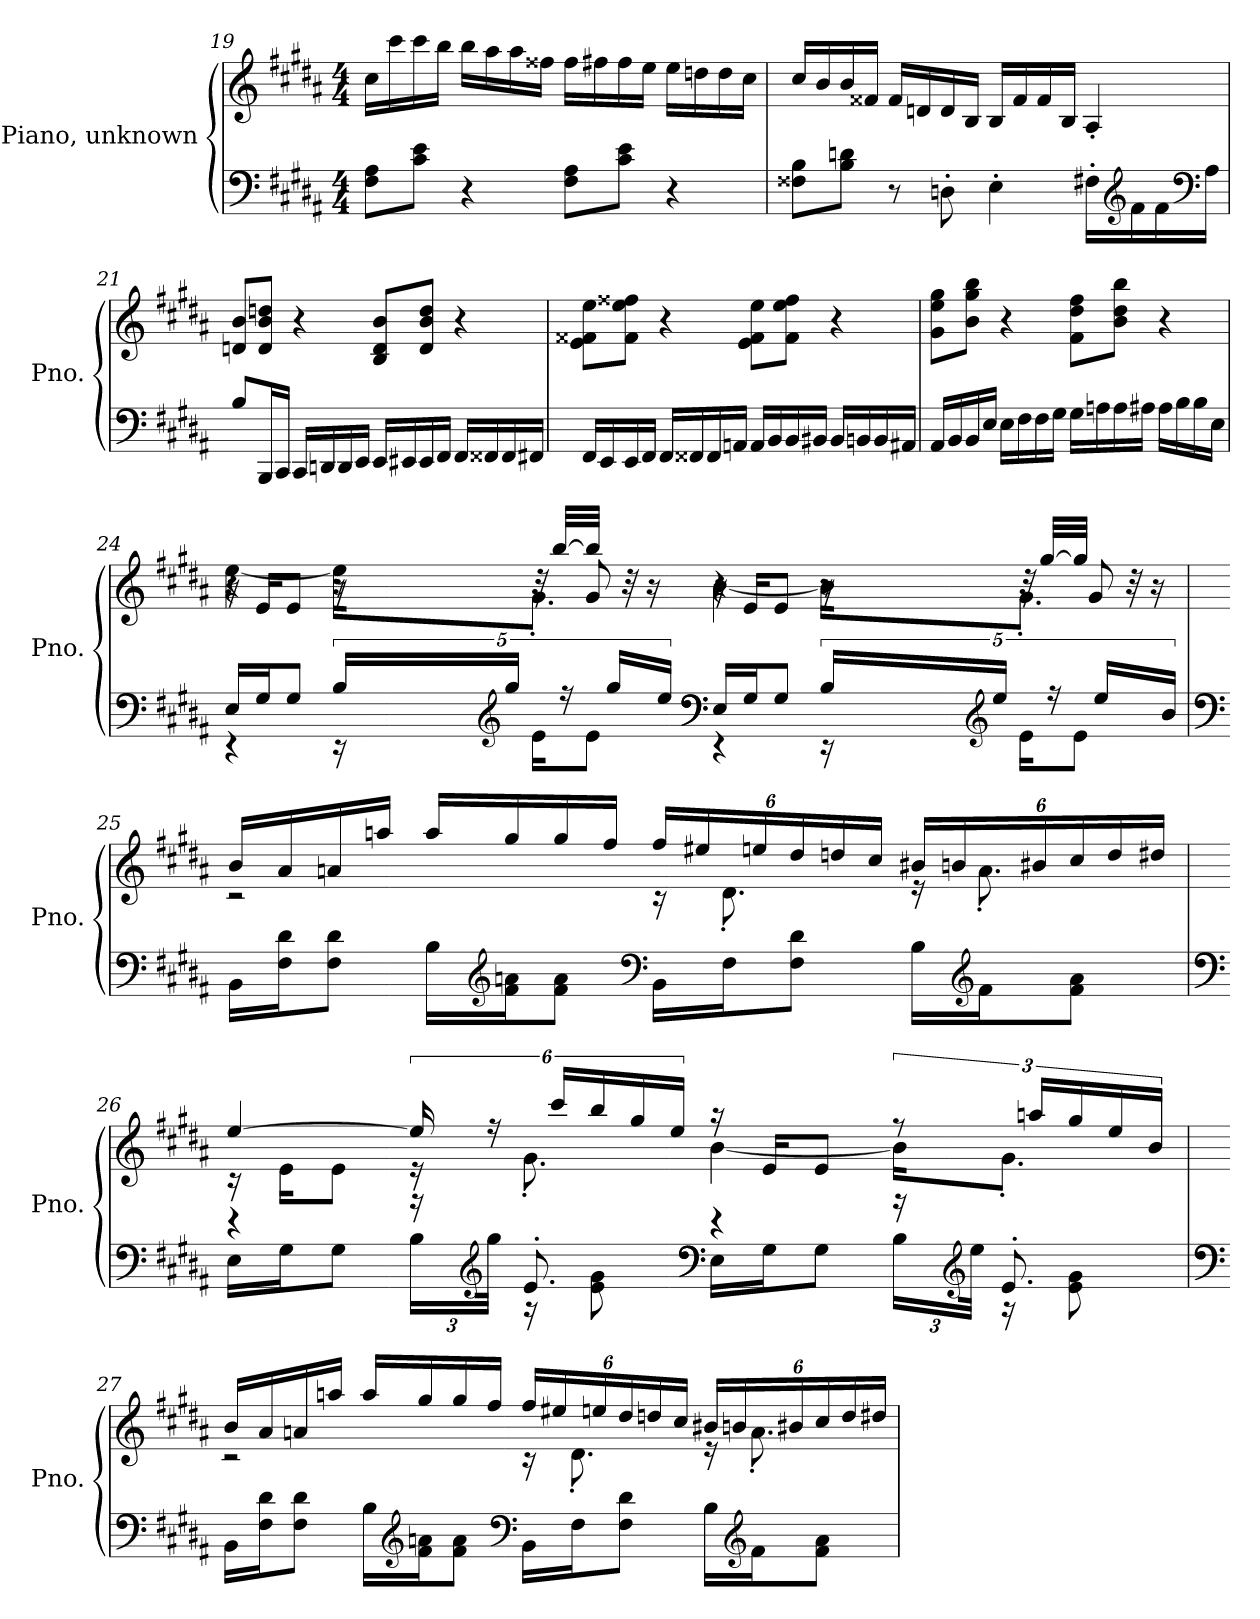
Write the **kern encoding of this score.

**kern	**kern
*part1	*part1
*staff2	*staff1
*I"Piano, unknown	*
*I'Pno.	*
*clefF4	*clefG2
*k[f#c#g#d#a#]	*k[f#c#g#d#a#]
*M4/4	*M4/4
=19	=19
8F#\ 8A#\L	16cc#\LL
.	16ccc#\
8c#\ 8e\J	16ccc#\
.	16bb\JJ
4r	16bb\LL
.	16aa#\
.	16aa#\
.	16ff##X\JJ
8F#\ 8A#\L	16ff##\LL
.	16ff#X\
8c#\ 8e\J	16ff#\
.	16ee\JJ
4r	16ee\LL
.	16ddn\
.	16dd\
.	16cc#\JJ
!!LO:LB:g=z
=20	=20
8F##X\ 8B\L	16cc#/LL
.	16b/
8B\ 8dn\J	16b/
.	16f##X/JJ
8r	16f##/LL
.	16dn/
8Dn'\	16d/
.	16B/JJ
4E'\	16B/LL
.	16f##/
.	16f##/
.	16B/JJ
16F#X'\LL	4A#'/
*clefG2	*
16f#\	.
16f#\	.
*clefF4	*
16A#\JJ	.
=21	=21
8B/L	8dn/ 8b/L
16BBB/L	8d/ 8b/ 8ddn/J
16CC#/JJ	.
16CC#/LL	4r
16DDn/	.
16DD/	.
16EE/JJ	.
16EE/LL	8B/ 8d/ 8b/L
16EE#X/	.
16EE#/	8d/ 8b/ 8dd/J
16FF#/JJ	.
16FF#/LL	4r
16FF##X/	.
16FF##/	.
16FF#X/JJ	.
!!LO:LB:g=z
=22	=22
16FF#/LL	8e\ 8f##X\ 8ee\L
16EE/	.
16EE/	8f##\ 8ee\ 8ff##X\J
16FF#/JJ	.
16FF#/LL	4r
16FF##X/	.
16FF##/	.
16AAn/JJ	.
16AA/LL	8e\ 8f##\ 8ee\L
16BB/	.
16BB/	8f##\ 8ee\ 8ff##\J
16BB#X/JJ	.
16BB#/LL	4r
16BBn/	.
16BB/	.
16AA#X/JJ	.
=23	=23
16AA#/LL	8g#\ 8ee\ 8gg#\L
16BB/	.
16BB/	8b\ 8gg#\ 8bb\J
16E/JJ	.
16E\LL	4r
16F#\	.
16F#\	.
16G#\JJ	.
16G#\LL	8f#\ 8dd#\ 8ff#\L
16An\	.
16A\	8b\ 8dd#\ 8bb\J
16A#X\JJ	.
16A#\LL	4r
16B\	.
16B\	.
16E\JJ	.
!!LO:LB:g=z
=24	=24
*^	*^
*	*	*	*^
16E/LL	4r	4r	[4ee\	16r
16G#/J	.	.	.	16e/KL
8G#/J	.	.	.	8e/J
20B/LL	16r	16r	16ee\KL]	8r
*clefG2	*	*	*	*
20gg#/JJ	.	.	.	.
.	16e\KL	32r	8.g#'\J	.
.	.	[32bb/LLL	.	.
20r	.	.	.	.
.	8e\J	32bb/JJJ]	.	8g#/
20gg#/LL	.	.	.	.
.	.	32r	.	.
.	.	16r	.	.
20ee/JJ	.	.	.	.
*clefF4	*	*	*	*
16E/LL	4r	4r	[4b\	16r
16G#/J	.	.	.	16e/KL
8G#/J	.	.	.	8e/J
20B/LL	16r	16r	16b\KL]	8r
*clefG2	*	*	*	*
20ee/JJ	.	.	.	.
.	16e\KL	32r	8.g#'\J	.
.	.	[32gg#/LLL	.	.
20r	.	.	.	.
.	8e\J	32gg#/JJJ]	.	8g#/
20ee/LL	.	.	.	.
.	.	32r	.	.
.	.	16r	.	.
20b/JJ	.	.	.	.
*v	*v	*	*	*
*	*v	*v	*v
!!LO:LB:g=z
=25	=25
*clefF4	*
*	*^
16BB\LL	16b/LL	2r
16F#\ 16d#\J	16a#/	.
8F#\ 8d#\J	16an/	.
.	16aan/JJ	.
16B\LL	16aa/LL	.
*clefG2	*	*
16f#\ 16an\J	16gg#/	.
8f#\ 8a\J	16gg#/	.
.	16ff#/JJ	.
*clefF4	*	*
*	*Xbrackettup	*
16BB\LL	24ff#/LL	16r
.	24ee#X/	.
16F#\J	.	8.d#'\
.	24een/	.
8F#\ 8d#\J	24dd#/	.
.	24ddn/	.
.	24cc#/JJ	.
16B\LL	24b#X/LL	16r
.	24bn/	.
*clefG2	*	*
16f#\J	.	8.a'\
.	24b#X/	.
8f#\ 8a\J	24cc#/	.
.	24dd/	.
.	24dd#X/JJ	.
!!LO:PB:g=z	!!
=26	=26	=26
*clefF4	*	*
*^	*	*
4r	16E\LL	[4ee/	16r
.	16G#\J	.	16e\KL
.	8G#\J	.	8e\J
*	*Xbrackettup	*brackettup	*
16r	24B\LL	24ee/]	16r
*clefG2	*	*	*
.	48gg#\JJk	24r	.
8.e'/	16r	.	8.g#'\
.	.	24ccc#/LL	.
*	*	*Xbrackettup	*
.	8e\ 8g#\	24bb/	.
.	.	24gg#/	.
.	.	24ee/JJ	.
*clefF4	*	*	*
4r	16E\LL	16r	[4b\
.	16G#\J	16e/KL	.
.	8G#\J	8e/J	.
*	*	*brackettup	*
16r	24B\LL	12r	16b\KL]
*clefG2	*	*	*
.	48ee\JJk	.	.
8.e'/	16r	.	8.g#'\J
.	.	24aan/LL	.
*	*	*Xbrackettup	*
.	8e\ 8g#\	24gg#/	.
.	.	24ee/	.
.	.	24b/JJ	.
*v	*v	*	*
!!LO:LB:g=z	!!
=27	=27	=27
*clefF4	*	*
16BB\LL	16b/LL	2r
16F#\ 16d#\J	16a#/	.
8F#\ 8d#\J	16an/	.
.	16aan/JJ	.
16B\LL	16aa/LL	.
*clefG2	*	*
16f#\ 16an\J	16gg#/	.
8f#\ 8a\J	16gg#/	.
.	16ff#/JJ	.
*clefF4	*	*
16BB\LL	24ff#/LL	16r
.	24ee#X/	.
16F#\J	.	8.d#'\
.	24een/	.
8F#\ 8d#\J	24dd#/	.
.	24ddn/	.
.	24cc#/JJ	.
16B\LL	24b#X/LL	16r
.	24bn/	.
*clefG2	*	*
16f#\J	.	8.a'\
.	24b#X/	.
8f#\ 8a\J	24cc#/	.
.	24dd/	.
.	24dd#X/JJ	.
*	*v	*v
=	=
*-	*-
